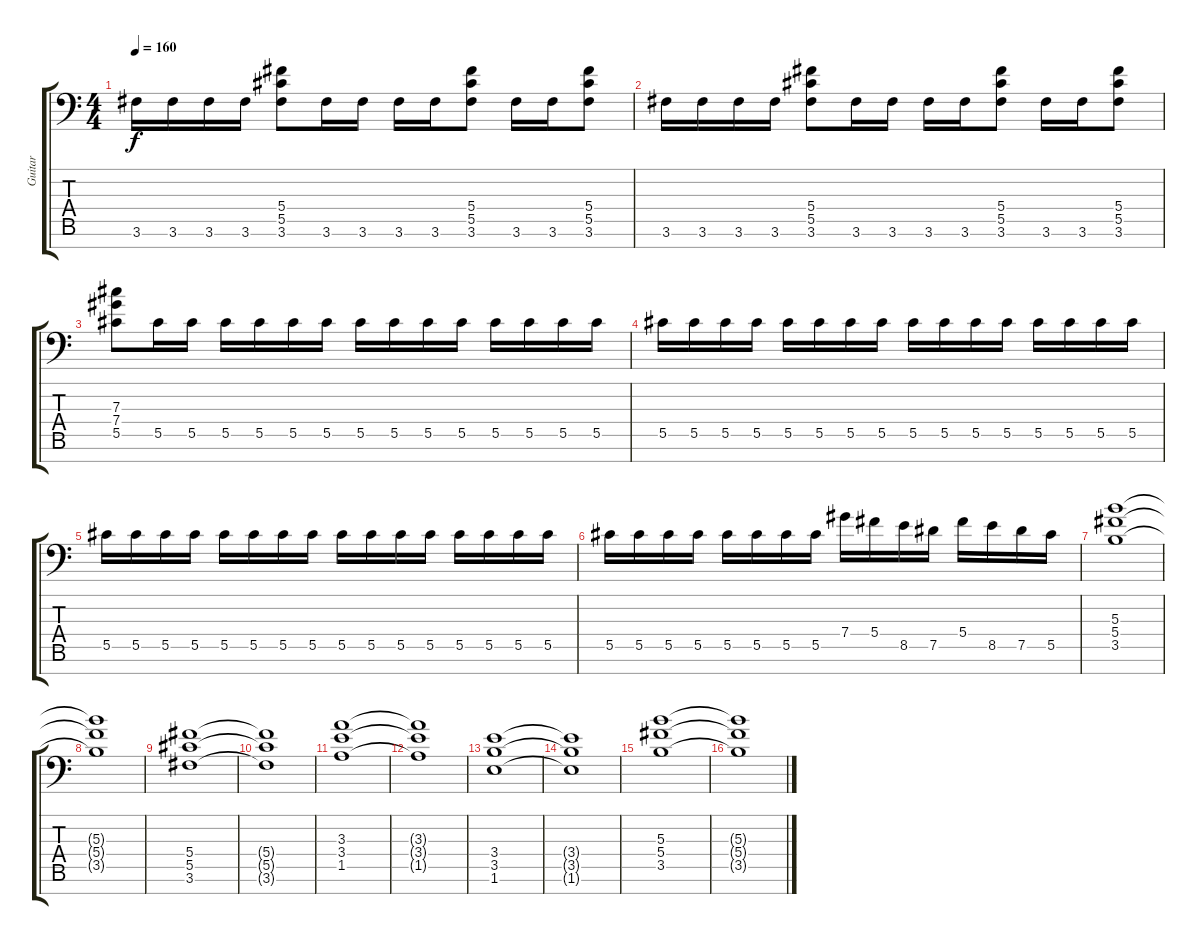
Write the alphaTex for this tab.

\track ("Guitar" "Guitar") {instrument distortionguitar}
\staff {score tabs}
\tuning (Eb4 Bb3 Gb3 Db3 Ab2 Eb2 Bb1) {hide}
\ts (4 4)
\tempo 160
\clef f4
\ks c
3.6.16{dy f} 3.6.16 3.6.16 3.6.16 (5.4 5.5 3.6).8 3.6.16 3.6.16 3.6.16 3.6.16 (5.4 5.5 3.6).8 3.6.16 3.6.16 (5.4 5.5 3.6).8 |
3.6.16 3.6.16 3.6.16 3.6.16 (5.4 5.5 3.6).8 3.6.16 3.6.16 3.6.16 3.6.16 (5.4 5.5 3.6).8 3.6.16 3.6.16 (5.4 5.5 3.6).8 |
(7.3 7.4 5.5).8 5.5.16 5.5.16 5.5.16 5.5.16 5.5.16 5.5.16 5.5.16 5.5.16 5.5.16 5.5.16 5.5.16 5.5.16 5.5.16 5.5.16 |
5.5.16 5.5.16 5.5.16 5.5.16 5.5.16 5.5.16 5.5.16 5.5.16 5.5.16 5.5.16 5.5.16 5.5.16 5.5.16 5.5.16 5.5.16 5.5.16 |
5.5.16 5.5.16 5.5.16 5.5.16 5.5.16 5.5.16 5.5.16 5.5.16 5.5.16 5.5.16 5.5.16 5.5.16 5.5.16 5.5.16 5.5.16 5.5.16 |
5.5.16 5.5.16 5.5.16 5.5.16 5.5.16 5.5.16 5.5.16 5.5.16 7.4.16 5.4.16 8.5.16 7.5.16 5.4.16 8.5.16 7.5.16 5.5.16 |
(5.3 5.4 3.5).1 |
(5.3{t} 5.4{t} 3.5{t}).1 |
(5.4 5.5 3.6).1 |
(5.4{t} 5.5{t} 3.6{t}).1 |
(3.3 3.4 1.5).1 |
(3.3{t} 3.4{t} 1.5{t}).1 |
(3.4 3.5 1.6).1 |
(3.4{t} 3.5{t} 1.6{t}).1 |
(5.3 5.4 3.5).1 |
(5.3{t} 5.4{t} 3.5{t}).1
